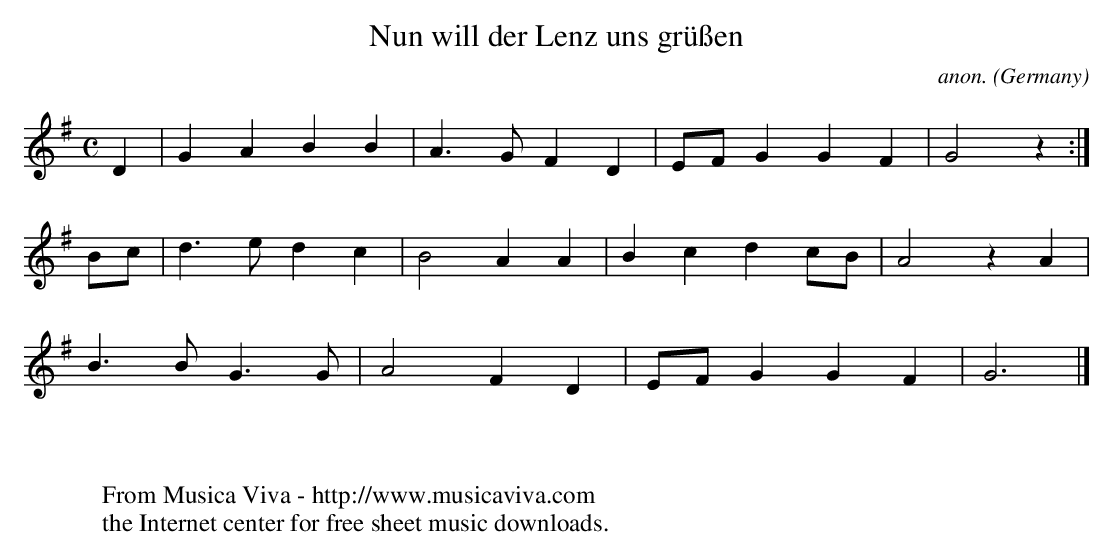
X:1
T:Nun will der Lenz uns gr\"u\ssen
C:anon.
O:Germany
M:C
L:1/4
K:G
D|GABB|A>GFD|E/F/GGF|G2z:|
B/c/|d>edc|B2AA|Bcdc/B/|A2zA|
B>BG>G|A2FD|E/F/GGF|G3|]
W:
W:
W:  From Musica Viva - http://www.musicaviva.com
W:  the Internet center for free sheet music downloads.
